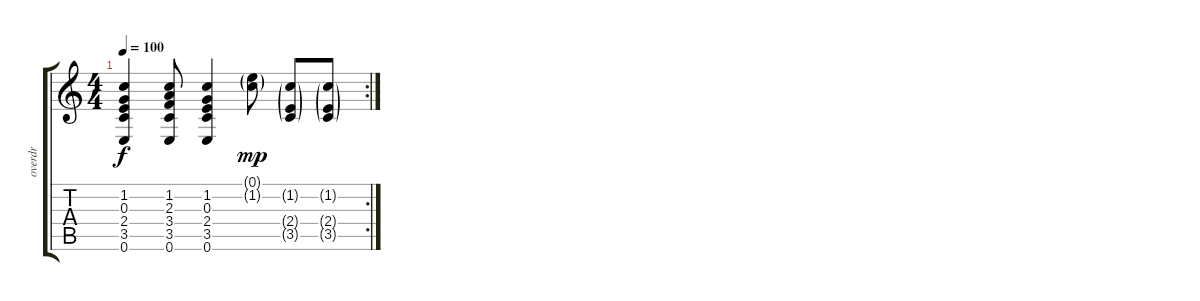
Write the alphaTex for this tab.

\track ("overdr" "overdr") {instrument overdrivenguitar}
\staff {score tabs}
\tuning (E4 B3 G3 D3 A2 E2) {hide}
\rc 2
\ts (4 4)
\tempo 100
\clef g2
\ks c
(1.2 0.3 2.4 3.5 0.6).4{dy f} (1.2 2.3 3.4 3.5 0.6).8 (1.2 0.3 2.4 3.5 0.6).4 (0.1{g} 1.2{g}).8{dy mp} (1.2{g} 2.4{g} 3.5{g}).8 (1.2{g} 2.4{g} 3.5{g}).8
